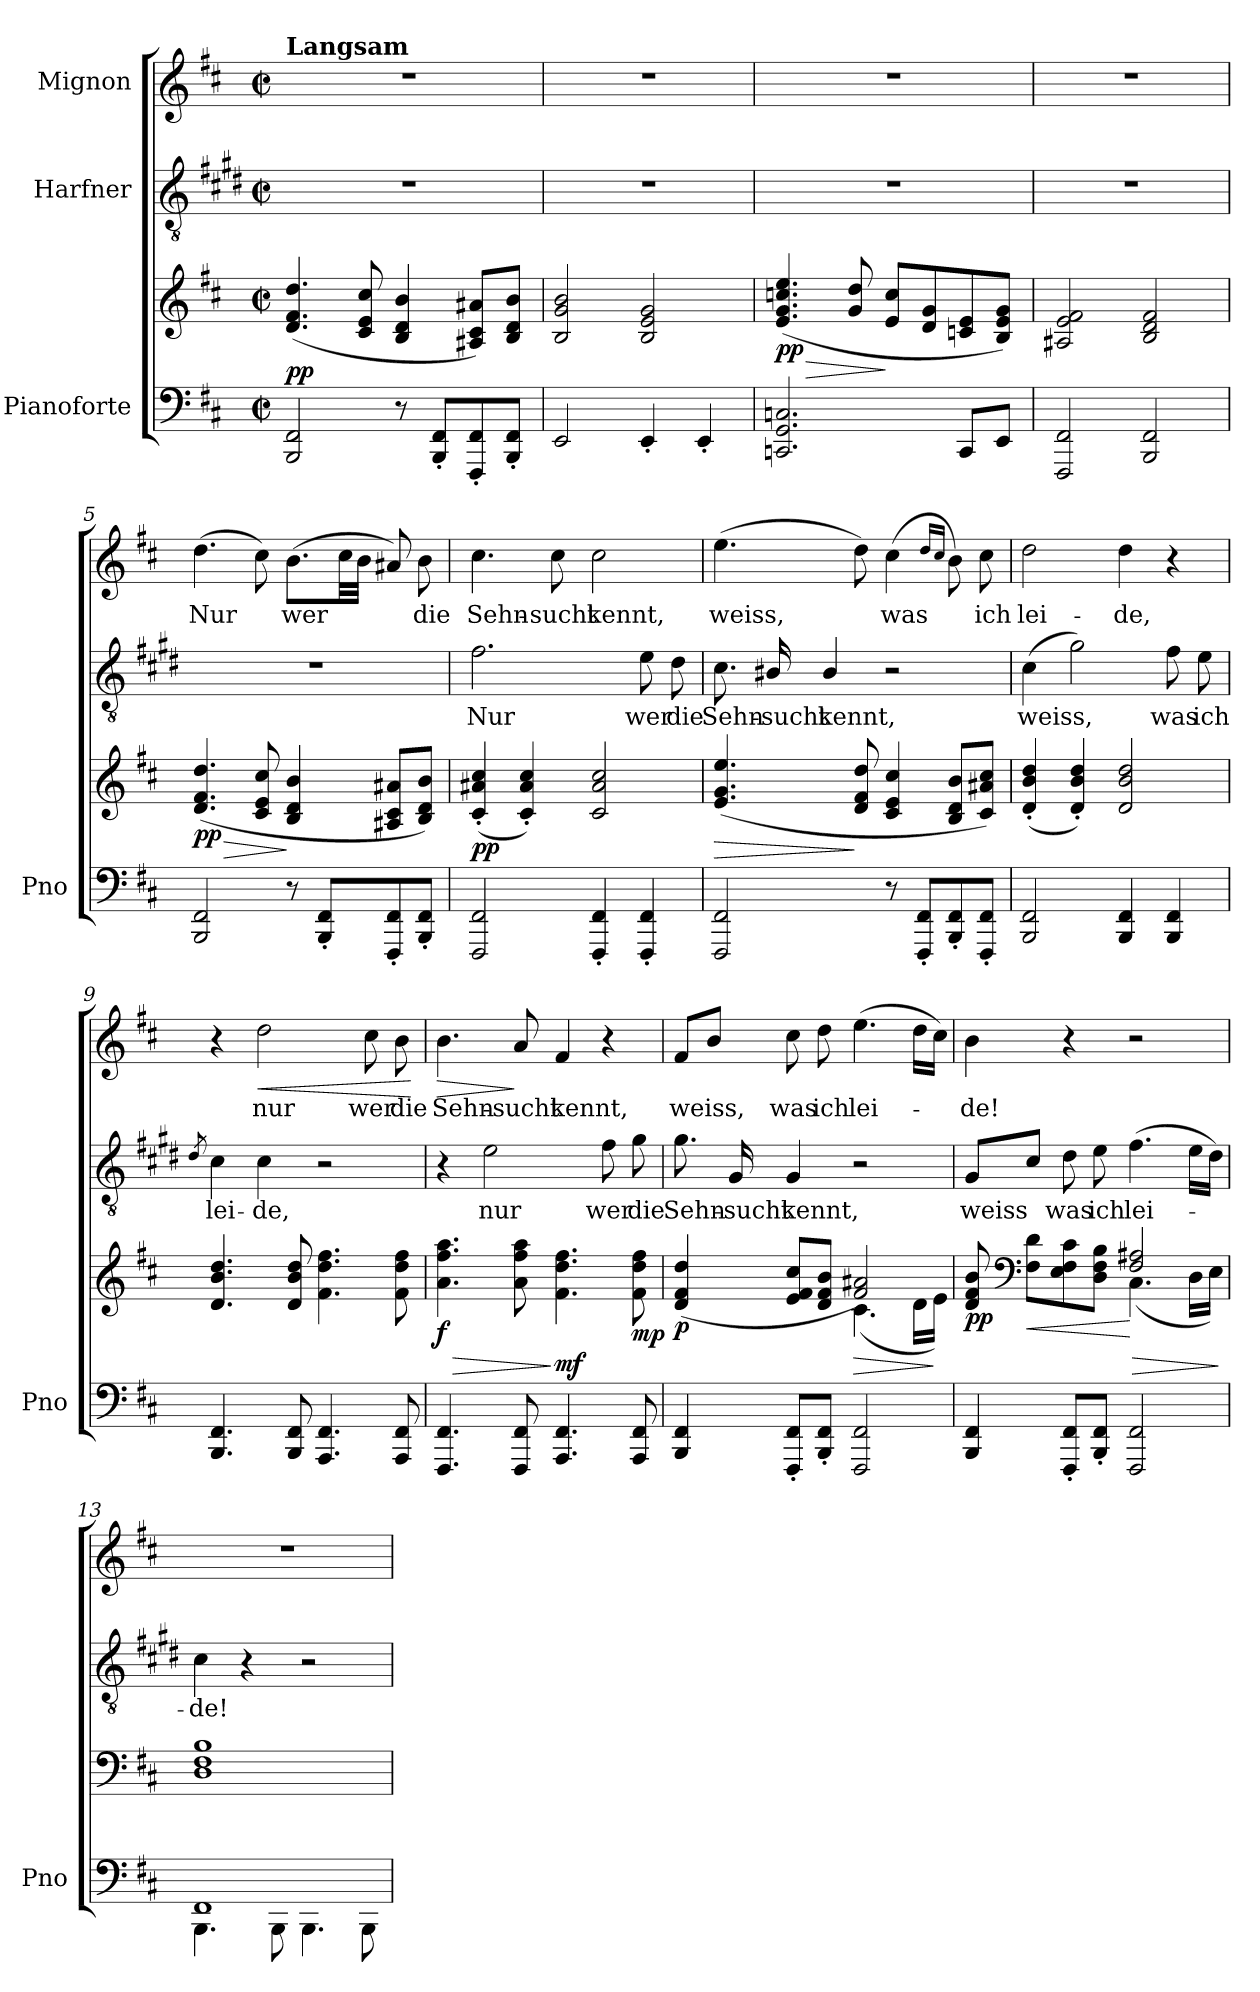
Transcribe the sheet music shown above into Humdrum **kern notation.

**kern	**kern	**dynam	**kern	**text	**kern	**text	**dynam
*part3	*part3	*part3	*part2	*part2	*part1	*part1	*part1
*staff4	*staff3	*staff3/4	*staff2	*staff2	*staff1	*staff1	*staff1
*I"Pianoforte	*	*	*I"Harfner	*	*I"Mignon	*	*
*I'Pno	*	*	*	*	*	*	*
*clefF4	*clefG2	*	*clefGv2	*	*clefG2	*	*
*	*	*	*ITrd1c2	*	*	*	*
*k[f#c#]	*k[f#c#]	*	*k[f#c#]	*	*k[f#c#]	*	*
*M2/2	*M2/2	*	*M2/2	*	*M2/2	*	*
*met(c|)	*met(c|)	*	*met(c|)	*	*met(c|)	*	*
=1	=1	=1	=1	=1	=1	=1	=1
!	!	!	!	!	!LO:TX:a:B:t=Langsam	!	!
!	!	!LO:DY:a=2	!	!	!	!	!
2BBB/ 2FF#/	(<4.d/ 4.f#/ 4.dd/	pp	1r	.	1r	.	.
.	8c#/ 8e/ 8cc#/	.	.	.	.	.	.
8r	4B/ 4d/ 4b/	.	.	.	.	.	.
8BBB/' 8FF#/'L	.	.	.	.	.	.	.
8FFF#/' 8FF#/'	8A#X/ 8c#/ 8a#X/L)	.	.	.	.	.	.
8BBB/' 8FF#/'J	8B/ 8d/ 8b/J	.	.	.	.	.	.
=2	=2	=2	=2	=2	=2	=2	=2
2EE/	2B/ 2g/ 2b/	.	1r	.	1r	.	.
4EE'/	2B/ 2e/ 2g/	.	.	.	.	.	.
4EE'/	.	.	.	.	.	.	.
=3	=3	=3	=3	=3	=3	=3	=3
!	!	!LO:HP:b	!	!	!	!	!
!	!	!LO:DY:n=1:b	!	!	!	!	!
2.CCn/ 2.GG/ 2.Cn/	(<4.e/ 4.g/ 4.ccn/ 4.ee/	> pp	1r	.	1r	.	.
.	8g/ 8dd/	.	.	.	.	.	.
.	8e/ 8cc/L	]	.	.	.	.	.
.	8d/ 8g/	.	.	.	.	.	.
8CC/L	8cn/ 8e/	.	.	.	.	.	.
8EE/J	8B/ 8e/ 8g/J)	.	.	.	.	.	.
=4	=4	=4	=4	=4	=4	=4	=4
2FFF#/ 2FF#/	2A#X/ 2e/ 2f#/	.	1r	.	1r	.	.
2BBB/ 2FF#/	2B/ 2d/ 2f#/	.	.	.	.	.	.
=5	=5	=5	=5	=5	=5	=5	=5
!	!	!LO:HP:b	!	!	!	!LO:LY:b	!
!	!	!LO:DY:n=1:b	!	!	!	!	!
2BBB/ 2FF#/	(<4.d/ 4.f#/ 4.dd/	> pp	1r	.	(>4.dd\	Nur	.
.	8c#/ 8e/ 8cc#/	.	.	.	8cc#\)	.	.
!	!	!	!	!	!	!LO:LY:b	!
8r	4B/ 4d/ 4b/	]	.	.	(>8.b\L	wer	.
8BBB/' 8FF#/'L	.	.	.	.	.	.	.
.	.	.	.	.	32cc#\LL	.	.
.	.	.	.	.	32b\JJJ	.	.
8FFF#/' 8FF#/'	8A#X/ 8c#/ 8a#X/L	.	.	.	8a#X/)	.	.
!	!	!	!	!	!	!LO:LY:b	!
8BBB/' 8FF#/'J	8B/ 8d/ 8b/J)	.	.	.	8b\	die	.
!!LO:LB:g=z
=6	=6	=6	=6	=6	=6	=6	=6
!	!	!LO:DY:b	!	!LO:LY:b	!	!LO:LY:b	!
2FFF#/ 2FF#/	(<4c#/' 4a#X/' 4cc#/'	pp	2.e\	Nur	4.cc#\	Sehn-	.
.	4c#/' 4a#/' 4cc#/')	.	.	.	.	.	.
!	!	!	!	!	!	!LO:LY:b	!
.	.	.	.	.	8cc#\	-sucht	.
!	!	!	!	!	!	!LO:LY:b	!
4FFF#/' 4FF#/'	2c#/ 2a#/ 2cc#/	.	.	.	2cc#\	kennt,	.
!	!	!	!	!LO:LY:b	!	!	!
4FFF#/' 4FF#/'	.	.	8d\	wer	.	.	.
!	!	!	!	!LO:LY:b	!	!	!
.	.	.	8c#\	die	.	.	.
=7	=7	=7	=7	=7	=7	=7	=7
!	!	!LO:HP:b	!	!LO:LY:b	!	!LO:LY:b	!
2FFF#/ 2FF#/	(<4.e/ 4.g/ 4.ee/	>	8.B\	Sehn-	(>4.ee\	weiss,	.
!	!	!	!	!LO:LY:b	!	!	!
.	.	.	16A#X/	-sucht	.	.	.
!	!	!	!	!LO:LY:b	!	!	!
.	.	.	4A#/	kennt,	.	.	.
.	8d/ 8f#/ 8dd/	]	.	.	8dd\)	.	.
!	!	!	!	!	!	!LO:LY:b	!
8r	4c#/ 4e/ 4cc#/	.	2r	.	(>4cc#\	was	.
8FFF#/' 8FF#/'L	.	.	.	.	.	.	.
.	.	.	.	.	16qdd/LL	.	.
.	.	.	.	.	16qcc#/JJ	.	.
8BBB/' 8FF#/'	8B/ 8d/ 8b/L	.	.	.	8b\)	.	.
!	!	!	!	!	!	!LO:LY:b	!
8FFF#/' 8FF#/'J	8c#/ 8a#X/ 8cc#/J)	.	.	.	8cc#\	ich	.
=8	=8	=8	=8	=8	=8	=8	=8
!	!	!	!	!LO:LY:b	!	!LO:LY:b	!
2BBB/ 2FF#/	(<4d/' 4b/' 4dd/'	.	(>4B\	weiss,	2dd\	lei-	.
.	4d/' 4b/' 4dd/')	.	2f#\)	.	.	.	.
!	!	!	!	!	!	!LO:LY:b	!
4BBB/ 4FF#/	2d/ 2b/ 2dd/	.	.	.	4dd\	-de,	.
!	!	!	!	!LO:LY:b	!	!	!
4BBB/ 4FF#/	.	.	8e\	was	4r	.	.
!	!	!	!	!LO:LY:b	!	!	!
.	.	.	8d\	ich	.	.	.
=9	=9	=9	=9	=9	=9	=9	=9
.	.	.	8qc#/	.	.	.	.
!	!	!	!	!LO:LY:b	!	!	!
4.BBB/ 4.FF#/	4.d/ 4.b/ 4.dd/	.	4B\	lei-	4r	.	.
!	!	!	!	!LO:LY:b	!	!LO:LY:b	!LO:HP:b
.	.	.	4B\	-de,	2dd\	nur	<
8BBB/ 8FF#/	8d/ 8b/ 8dd/	.	.	.	.	.	.
4.AAA/ 4.FF#/	4.f#\ 4.dd\ 4.ff#\	.	2r	.	.	.	.
!	!	!	!	!	!	!LO:LY:b	!
.	.	.	.	.	8cc#\	wer	.
!	!	!	!	!	!	!LO:LY:b	!
8AAA/ 8FF#/	8f#\ 8dd\ 8ff#\	.	.	.	8b\	die	.
.	.	.	.	.	.	.	[
!!LO:LB:g=z
=10	=10	=10	=10	=10	=10	=10	=10
!	!	!LO:HP:b	!	!	!	!LO:LY:b	!LO:HP:b
!	!	!LO:DY:n=1:b	!	!	!	!	!
4.FFF#/ 4.FF#/	4.a\ 4.ff#\ 4.aa\	> f	4r	.	4.b\	Sehn-	>
!	!	!	!	!LO:LY:b	!	!	!
.	.	.	2d\	nur	.	.	.
!	!	!	!	!	!	!LO:LY:b	!
8FFF#/ 8FF#/	8a\ 8ff#\ 8aa\	.	.	.	8a/	-sucht	]
!	!	!LO:DY:n=2:b	!	!	!	!LO:LY:b	!
4.AAA/ 4.FF#/	4.f#\ 4.dd\ 4.ff#\	] mf	.	.	4f#/	kennt,	.
!	!	!	!	!LO:LY:b	!	!	!
.	.	.	8e\	wer	4r	.	.
!	!	!LO:DY:n=3:b	!	!LO:LY:b	!	!	!
8AAA/ 8FF#/	8f#\ 8dd\ 8ff#\	mp	8f#\	die	.	.	.
=11	=11	=11	=11	=11	=11	=11	=11
*	*^	*	*	*	*	*	*
!	!	!	!LO:DY:b	!	!LO:LY:b	!	!LO:LY:b	!
4BBB/ 4FF#/	(<4d/ 4f#/ 4dd/	2reyy	p	8.f#\	Sehn-	8f#/L	weiss,	.
.	.	.	.	.	.	8b/J	.	.
!	!	!	!	!	!LO:LY:b	!	!	!
.	.	.	.	16F#/	-sucht	.	.	.
!	!	!	!	!	!LO:LY:b	!	!LO:LY:b	!
8FFF#/' 8FF#/'L	8e/ 8f#/ 8cc#/L	.	.	4F#/	kennt,	8cc#\	was	.
!	!	!	!	!	!	!	!LO:LY:b	!
8BBB/' 8FF#/'J	8d/ 8f#/ 8b/J	.	.	.	.	8dd\	ich	.
!	!	!	!LO:HP:b	!	!	!	!LO:LY:b	!
2FFF#/ 2FF#/	2f#/ 2a#X/)	(<4.c#\	>	2r	.	(>4.ee\	lei-	.
.	.	16d\LL	.	.	.	16dd\LL	.	.
.	.	16e\JJ)	]	.	.	16cc#\JJ)	.	.
=12	=12	=12	=12	=12	=12	=12	=12	=12
!	!	!	!LO:DY:b	!	!LO:LY:b	!	!LO:LY:b	!
4BBB/ 4FF#/	8d/ 8f#/ 8b/	4rcccyy	pp	8F#/L	weiss	4b\	-de!	.
*	*clefF4	*	*	*	*	*	*	*
!	!	!	!LO:HP:b	!	!	!	!	!
.	8F#\ 8d\L	.	<	8B/J	.	.	.	.
!	!	!	!	!	!LO:LY:b	!	!	!
8FFF#/' 8FF#/'L	8E\ 8F#\ 8c#\	4rGGyy	.	8c#\	was	4r	.	.
!	!	!	!	!	!LO:LY:b	!	!	!
8BBB/' 8FF#/'J	8D\ 8F#\ 8B\J	.	.	8d\	ich	.	.	.
!	!	!	!LO:HP:n=1:b	!	!LO:LY:b	!	!	!
2FFF#/ 2FF#/	2F#/ 2A#X/	(<4.C#\	[ >	(>4.e\	lei-	2r	.	.
.	.	16D\LL	.	16d\LL	.	.	.	.
.	.	16E\JJ)	.	16c#\JJ)	.	.	.	.
*	*v	*v	*	*	*	*	*	*
.	.	]	.	.	.	.	.
=13	=13	=13	=13	=13	=13	=13	=13
*^	*	*	*	*	*	*	*
!	!	!	!	!	!LO:LY:b	!	!	!
1FF#	4.BBB\	1D 1F# 1B	.	4B\	-de!	1r	.	.
.	.	.	.	4r	.	.	.	.
.	8BBB\	.	.	.	.	.	.	.
.	4.BBB\	.	.	2r	.	.	.	.
.	8BBB\	.	.	.	.	.	.	.
*v	*v	*	*	*	*	*	*	*
=	=	=	=	=	=	=	=
*-	*-	*-	*-	*-	*-	*-	*-
